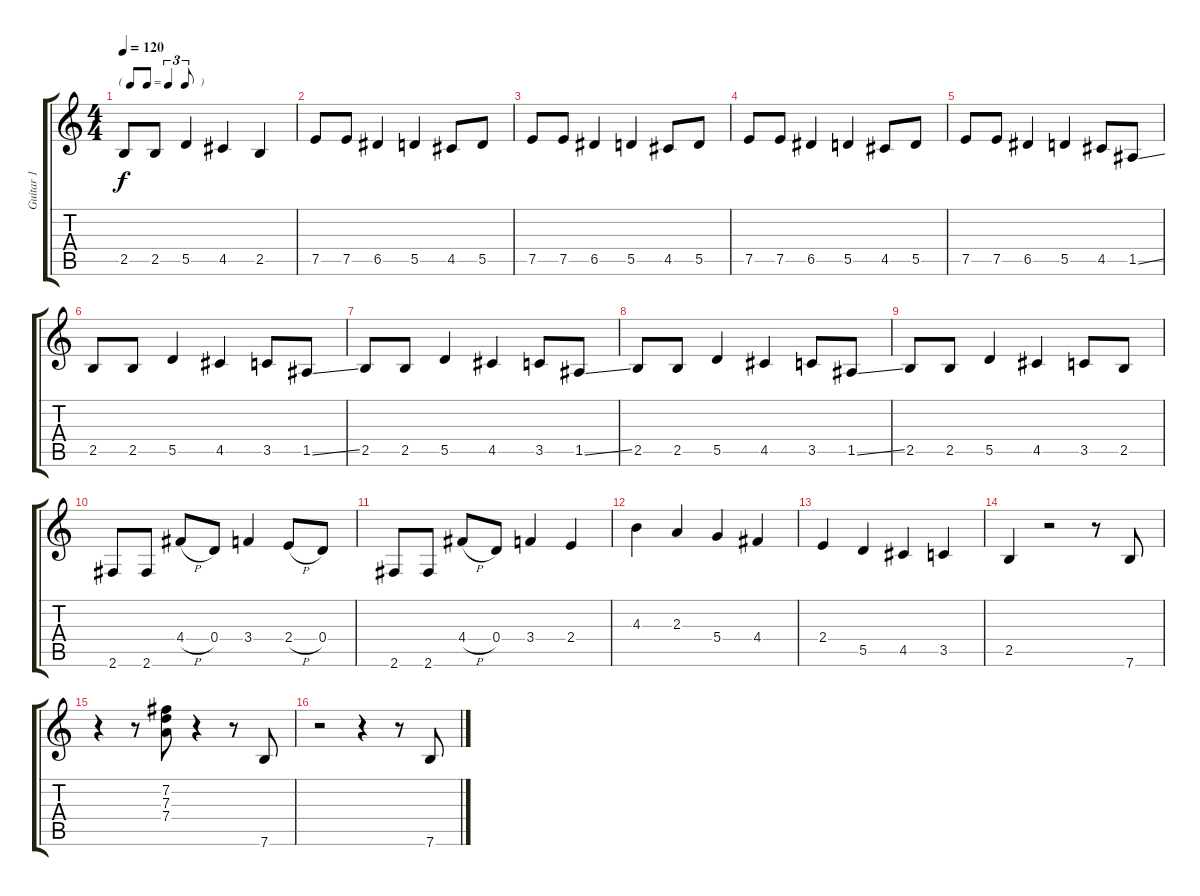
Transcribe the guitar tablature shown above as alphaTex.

\track ("Guitar 1" "Guitar 1") {instrument electricguitarclean}
\staff {score tabs}
\tuning (E4 B3 G3 D3 A2 E2) {hide}
\ts (4 4)
\tf triplet8th
\tempo 120
\clef g2
\ks c
2.5.8{dy f} 2.5.8 5.5.4 4.5.4 2.5.4 |
7.5.8 7.5.8 6.5.4 5.5.4 4.5.8 5.5.8 |
7.5.8 7.5.8 6.5.4 5.5.4 4.5.8 5.5.8 |
7.5.8 7.5.8 6.5.4 5.5.4 4.5.8 5.5.8 |
7.5.8 7.5.8 6.5.4 5.5.4 4.5.8 1.5{ss}.8 |
2.5.8 2.5.8 5.5.4 4.5.4 3.5.8 1.5{ss}.8 |
2.5.8 2.5.8 5.5.4 4.5.4 3.5.8 1.5{ss}.8 |
2.5.8 2.5.8 5.5.4 4.5.4 3.5.8 1.5{ss}.8 |
2.5.8 2.5.8 5.5.4 4.5.4 3.5.8 2.5.8 |
2.6.8 2.6.8 4.4{h}.8 0.4.8 3.4.4 2.4{h}.8 0.4.8 |
2.6.8 2.6.8 4.4{h}.8 0.4.8 3.4.4 2.4.4 |
4.3.4 2.3.4 5.4.4 4.4.4 |
2.4.4 5.5.4 4.5.4 3.5.4 |
2.5.4 r.2 r.8 7.6.8 |
r.4 r.8 (7.2 7.3 7.4).8 r.4 r.8 7.6.8 |
r.2 r.4 r.8 7.6.8
